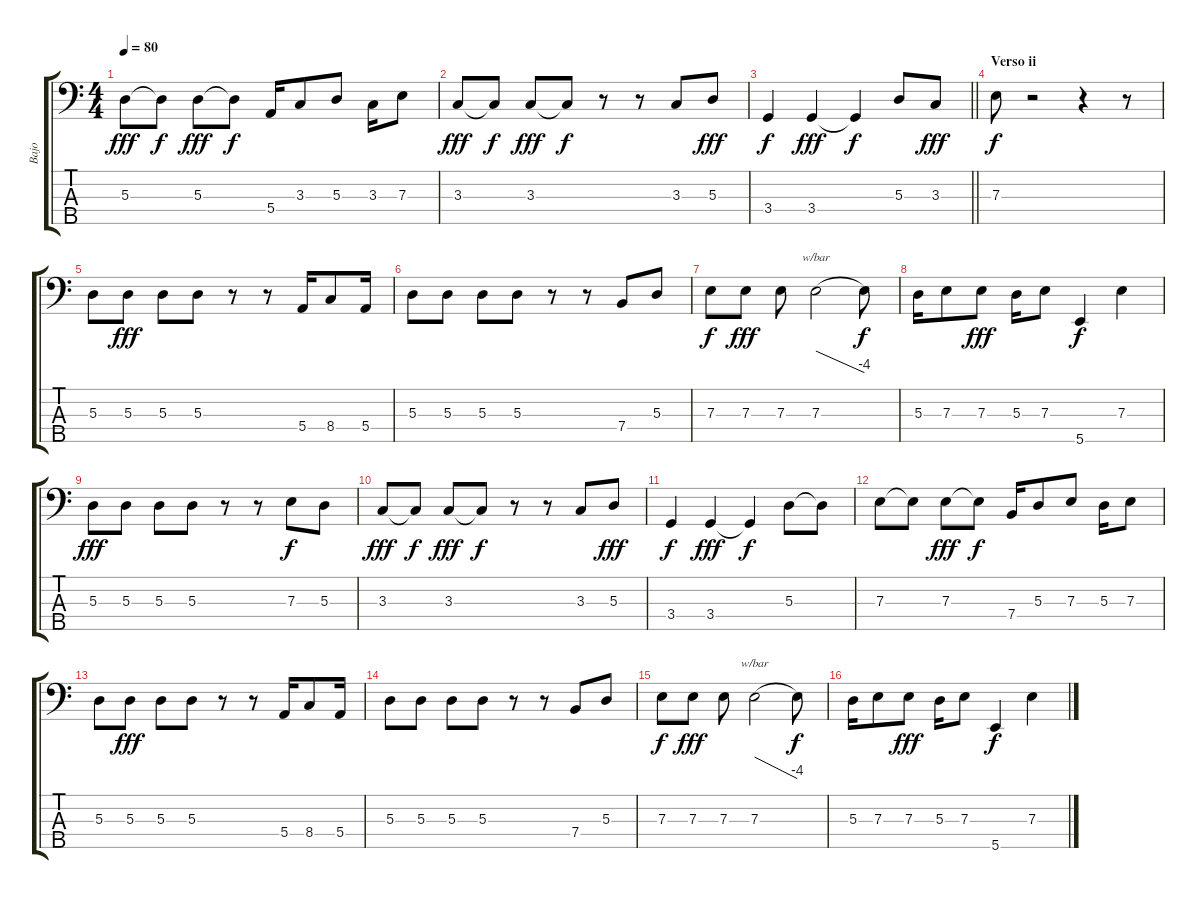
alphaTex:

\track ("Bajo" "Bajo") {instrument electricbassfinger}
\staff {score tabs}
\tuning (G2 D2 A1 E1 B0) {hide}
\ts (4 4)
\tempo 80
\clef f4
\ks c
5.3.8{dy fff} 5.3{t}.8{dy f} 5.3.8{dy fff} 5.3{t}.8{dy f} 5.4.16 3.3.8 5.3.8 3.3.16 7.3.8 |
3.3.8{dy fff} 3.3{t}.8{dy f} 3.3.8{dy fff} 3.3{t}.8{dy f} r.8 r.8 3.3.8 5.3.8{dy fff} |
\barLineRight lightlight
3.4.4{dy f} 3.4.4{dy fff} 3.4{t}.4{dy f} 5.3.8 3.3.8{dy fff} |
\section ("" "Verso ii")
7.3.8{dy f} r.2 r.4 r.8 |
5.3.8 5.3.8{dy fff} 5.3.8 5.3.8 r.8 r.8 5.4.16 8.4.8 5.4.16 |
5.3.8 5.3.8 5.3.8 5.3.8 r.8 r.8 7.4.8 5.3.8 |
7.3.8{dy f} 7.3.8{dy fff} 7.3.8 7.3.2{tbe (dive default 0 0 60 -16)} 7.3{t}.8{dy f} |
5.3.16 7.3.8 7.3.8{dy fff} 5.3.16 7.3.8 5.5.4{dy f} 7.3.4 |
5.3.8{dy fff} 5.3.8 5.3.8 5.3.8 r.8 r.8 7.3.8{dy f} 5.3.8 |
3.3.8{dy fff} 3.3{t}.8{dy f} 3.3.8{dy fff} 3.3{t}.8{dy f} r.8 r.8 3.3.8 5.3.8{dy fff} |
3.4.4{dy f} 3.4.4{dy fff} 3.4{t}.4{dy f} 5.3.8 5.3{t}.8 |
7.3.8 7.3{t}.8 7.3.8{dy fff} 7.3{t}.8{dy f} 7.4.16 5.3.8 7.3.8 5.3.16 7.3.8 |
5.3.8 5.3.8{dy fff} 5.3.8 5.3.8 r.8 r.8 5.4.16 8.4.8 5.4.16 |
5.3.8 5.3.8 5.3.8 5.3.8 r.8 r.8 7.4.8 5.3.8 |
7.3.8{dy f} 7.3.8{dy fff} 7.3.8 7.3.2{tbe (dive default 0 0 60 -16)} 7.3{t}.8{dy f} |
5.3.16 7.3.8 7.3.8{dy fff} 5.3.16 7.3.8 5.5.4{dy f} 7.3.4
